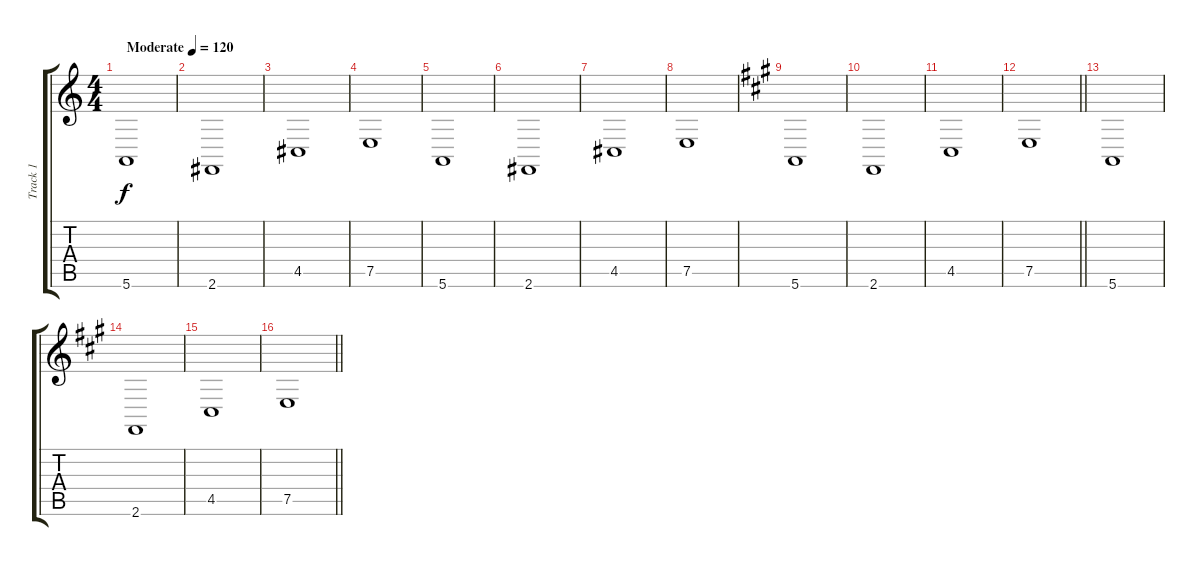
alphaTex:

\track ("Track 1" "Track 1") {instrument pad1newage}
\staff {score tabs}
\tuning (E4 B3 G3 D3 A2 E2) {hide}
\ts (4 4)
\tempo (120 "Moderate")
\clef g2
\ks c
5.6.1{dy f instrument pad1newage} |
2.6.1 |
4.5.1 |
7.5.1 |
5.6.1 |
2.6.1 |
4.5.1 |
7.5.1 |
\ks a
5.6.1 |
2.6.1 |
4.5.1 |
\barLineRight lightlight
7.5.1 |
5.6.1 |
2.6.1 |
4.5.1 |
\barLineRight lightlight
7.5.1
